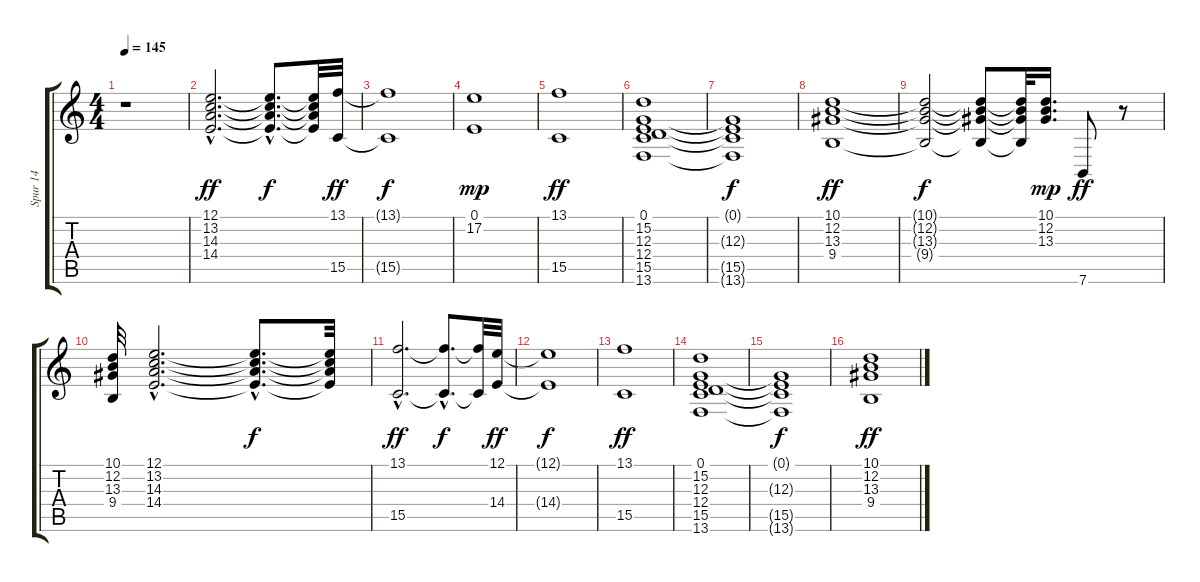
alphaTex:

\track ("Spur 14" "Spur 14") {instrument pad7halo}
\staff {score tabs}
\tuning (E4 B3 G3 D3 A2 E2) {hide}
\ts (4 4)
\tempo 145
\clef g2
\ks c
r.1{dy ff instrument pad7halo} |
(12.1{hac} 13.2{hac} 14.3{hac} 14.4{hac}).2{d} (12.1{hac t} 13.2{hac t} 14.3{hac t} 14.4{hac t}).8{d dy f} (12.1{t} 13.2{t} 14.3{t} 14.4{t}).32 (13.1 15.5).32{dy ff} |
(13.1{t} 15.5{t}).1{dy f} |
(0.1 17.2).1{dy mp} |
(13.1 15.5).1{dy ff} |
(0.1 15.2 12.3 12.4 15.5 13.6).1 |
(0.1{t} 12.3{t} 15.5{t} 13.6{t}).1{dy f} |
(10.1 12.2 13.3 9.4).1{dy ff} |
(10.1{t} 12.2{t} 13.3{t} 9.4{t}).2{dy f} (10.1{t} 12.2{t} 13.3{t} 9.4{t}).8 (10.1{t} 12.2{t} 13.3{t} 9.4{t}).32 (10.1 12.2 13.3).16{d dy mp} 7.6.8{dy ff} r.8 |
(10.1 12.2 13.3 9.4).32 (12.1{hac} 13.2{hac} 14.3{hac} 14.4{hac}).2{d} (12.1{hac t} 13.2{hac t} 14.3{hac t} 14.4{hac t}).8{d dy f} (12.1{t} 13.2{t} 14.3{t} 14.4{t}).32 |
(13.1{hac} 15.5{hac}).2{d dy ff} (13.1{hac t} 15.5{hac t}).8{d dy f} (13.1{t} 15.5{t}).32 (12.1 14.4).32{dy ff} |
(12.1{t} 14.4{t}).1{dy f} |
(13.1 15.5).1{dy ff} |
(0.1 15.2 12.3 12.4 15.5 13.6).1 |
(0.1{t} 12.3{t} 15.5{t} 13.6{t}).1{dy f} |
(10.1 12.2 13.3 9.4).1{dy ff}
